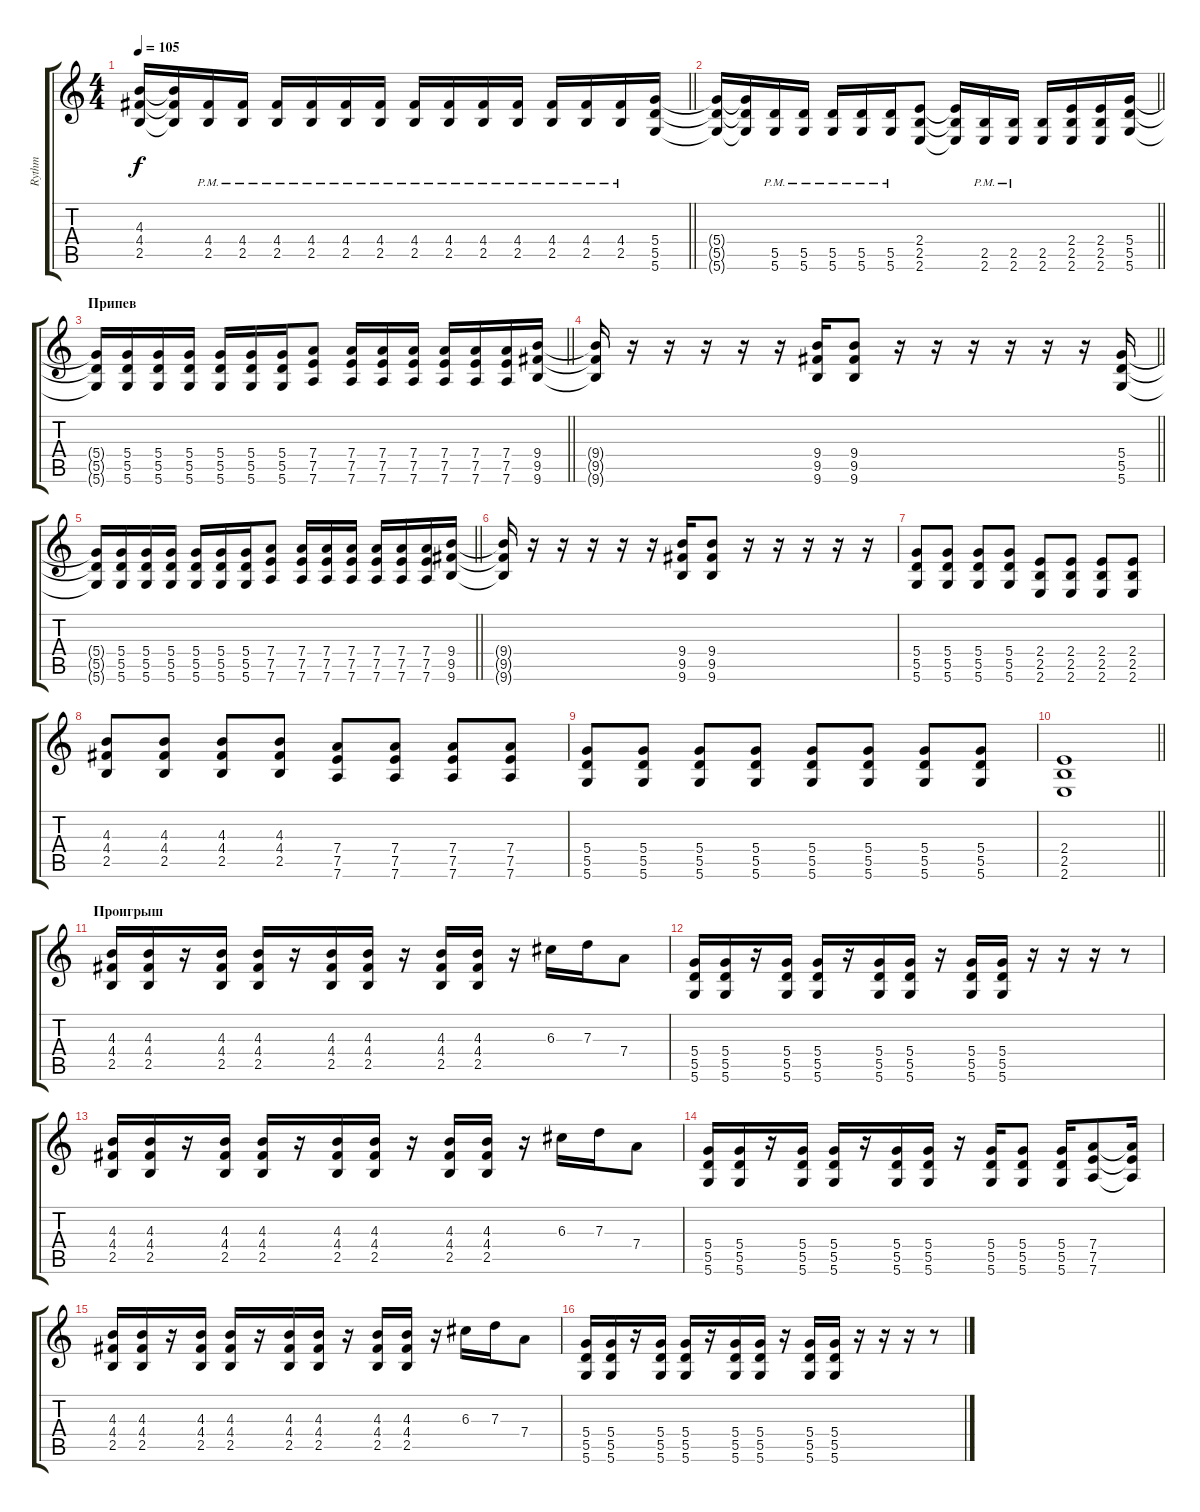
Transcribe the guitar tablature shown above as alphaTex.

\track ("Rythm" "Rythm") {instrument distortionguitar}
\staff {score tabs}
\tuning (E4 B3 G3 D3 A2 D2) {hide}
\ts (4 4)
\tempo 105
\clef g2
\barLineRight lightlight
\ks c
(4.3{t} 4.4{t} 2.5{t}).16{dy f} (4.3{t} 4.4{t} 2.5{t}).16 (4.4{pm} 2.5{pm}).16 (4.4{pm} 2.5{pm}).16 (4.4{pm} 2.5{pm}).16 (4.4{pm} 2.5{pm}).16 (4.4{pm} 2.5{pm}).16 (4.4{pm} 2.5{pm}).16 (4.4{pm} 2.5{pm}).16 (4.4{pm} 2.5{pm}).16 (4.4{pm} 2.5{pm}).16 (4.4{pm} 2.5{pm}).16 (4.4{pm} 2.5{pm}).16 (4.4{pm} 2.5{pm}).16 (4.4{pm} 2.5{pm}).16 (5.4 5.5 5.6).16 |
\section ("" "")
\barLineRight lightlight
(5.4{t} 5.5{t} 5.6{t}).16 (5.4{t} 5.5{t} 5.6{t}).16 (5.5{pm} 5.6{pm}).16 (5.5{pm} 5.6{pm}).16 (5.5{pm} 5.6{pm}).16 (5.5{pm} 5.6{pm}).16 (5.5{pm} 5.6{pm}).16 (2.4 2.5 2.6).8 (2.4{t} 2.5{t} 2.6{t}).16 (2.5{pm} 2.6{pm}).16 (2.5{pm} 2.6{pm}).16 (2.5 2.6).16 (2.4 2.5 2.6).16 (2.4 2.5 2.6).16 (5.4 5.5 5.6).16 |
\section ("" "Припев")
\barLineRight lightlight
(5.4{t} 5.5{t} 5.6{t}).16 (5.4 5.5 5.6).16 (5.4 5.5 5.6).16 (5.4 5.5 5.6).16 (5.4 5.5 5.6).16 (5.4 5.5 5.6).16 (5.4 5.5 5.6).16 (7.4 7.5 7.6).8 (7.4 7.5 7.6).16 (7.4 7.5 7.6).16 (7.4 7.5 7.6).16 (7.4 7.5 7.6).16 (7.4 7.5 7.6).16 (7.4 7.5 7.6).16 (9.4 9.5 9.6).16 |
\barLineRight lightlight
(9.4{t} 9.5{t} 9.6{t}).16 r.16 r.16 r.16 r.16 r.16 (9.4 9.5 9.6).16 (9.4 9.5 9.6).8 r.16 r.16 r.16 r.16 r.16 r.16 (5.4 5.5 5.6).16 |
\barLineRight lightlight
(5.4{t} 5.5{t} 5.6{t}).16 (5.4 5.5 5.6).16 (5.4 5.5 5.6).16 (5.4 5.5 5.6).16 (5.4 5.5 5.6).16 (5.4 5.5 5.6).16 (5.4 5.5 5.6).16 (7.4 7.5 7.6).8 (7.4 7.5 7.6).16 (7.4 7.5 7.6).16 (7.4 7.5 7.6).16 (7.4 7.5 7.6).16 (7.4 7.5 7.6).16 (7.4 7.5 7.6).16 (9.4 9.5 9.6).16 |
(9.4{t} 9.5{t} 9.6{t}).16 r.16 r.16 r.16 r.16 r.16 (9.4 9.5 9.6).16 (9.4 9.5 9.6).8 r.16 r.16 r.16 r.16 r.16 |
(5.4 5.5 5.6).8 (5.4 5.5 5.6).8 (5.4 5.5 5.6).8 (5.4 5.5 5.6).8 (2.4 2.5 2.6).8 (2.4 2.5 2.6).8 (2.4 2.5 2.6).8 (2.4 2.5 2.6).8 |
(4.3 4.4 2.5).8 (4.3 4.4 2.5).8 (4.3 4.4 2.5).8 (4.3 4.4 2.5).8 (7.4 7.5 7.6).8 (7.4 7.5 7.6).8 (7.4 7.5 7.6).8 (7.4 7.5 7.6).8 |
(5.4 5.5 5.6).8 (5.4 5.5 5.6).8 (5.4 5.5 5.6).8 (5.4 5.5 5.6).8 (5.4 5.5 5.6).8 (5.4 5.5 5.6).8 (5.4 5.5 5.6).8 (5.4 5.5 5.6).8 |
\barLineRight lightlight
(2.4 2.5 2.6).1 |
\section ("" "Проигрыш")
(4.3 4.4 2.5).16 (4.3 4.4 2.5).16 r.16 (4.3 4.4 2.5).16 (4.3 4.4 2.5).16 r.16 (4.3 4.4 2.5).16 (4.3 4.4 2.5).16 r.16 (4.3 4.4 2.5).16 (4.3 4.4 2.5).16 r.16 6.3.16 7.3.16 7.4.8 |
(5.4 5.5 5.6).16 (5.4 5.5 5.6).16 r.16 (5.4 5.5 5.6).16 (5.4 5.5 5.6).16 r.16 (5.4 5.5 5.6).16 (5.4 5.5 5.6).16 r.16 (5.4 5.5 5.6).16 (5.4 5.5 5.6).16 r.16 r.16 r.16 r.8 |
(4.3 4.4 2.5).16 (4.3 4.4 2.5).16 r.16 (4.3 4.4 2.5).16 (4.3 4.4 2.5).16 r.16 (4.3 4.4 2.5).16 (4.3 4.4 2.5).16 r.16 (4.3 4.4 2.5).16 (4.3 4.4 2.5).16 r.16 6.3.16 7.3.16 7.4.8 |
(5.4 5.5 5.6).16 (5.4 5.5 5.6).16 r.16 (5.4 5.5 5.6).16 (5.4 5.5 5.6).16 r.16 (5.4 5.5 5.6).16 (5.4 5.5 5.6).16 r.16 (5.4 5.5 5.6).16 (5.4 5.5 5.6).8 (5.4 5.5 5.6).16 (7.4 7.5 7.6).8 (7.4{t} 7.5{t} 7.6{t}).16 |
(4.3 4.4 2.5).16 (4.3 4.4 2.5).16 r.16 (4.3 4.4 2.5).16 (4.3 4.4 2.5).16 r.16 (4.3 4.4 2.5).16 (4.3 4.4 2.5).16 r.16 (4.3 4.4 2.5).16 (4.3 4.4 2.5).16 r.16 6.3.16 7.3.16 7.4.8 |
(5.4 5.5 5.6).16 (5.4 5.5 5.6).16 r.16 (5.4 5.5 5.6).16 (5.4 5.5 5.6).16 r.16 (5.4 5.5 5.6).16 (5.4 5.5 5.6).16 r.16 (5.4 5.5 5.6).16 (5.4 5.5 5.6).16 r.16 r.16 r.16 r.8
